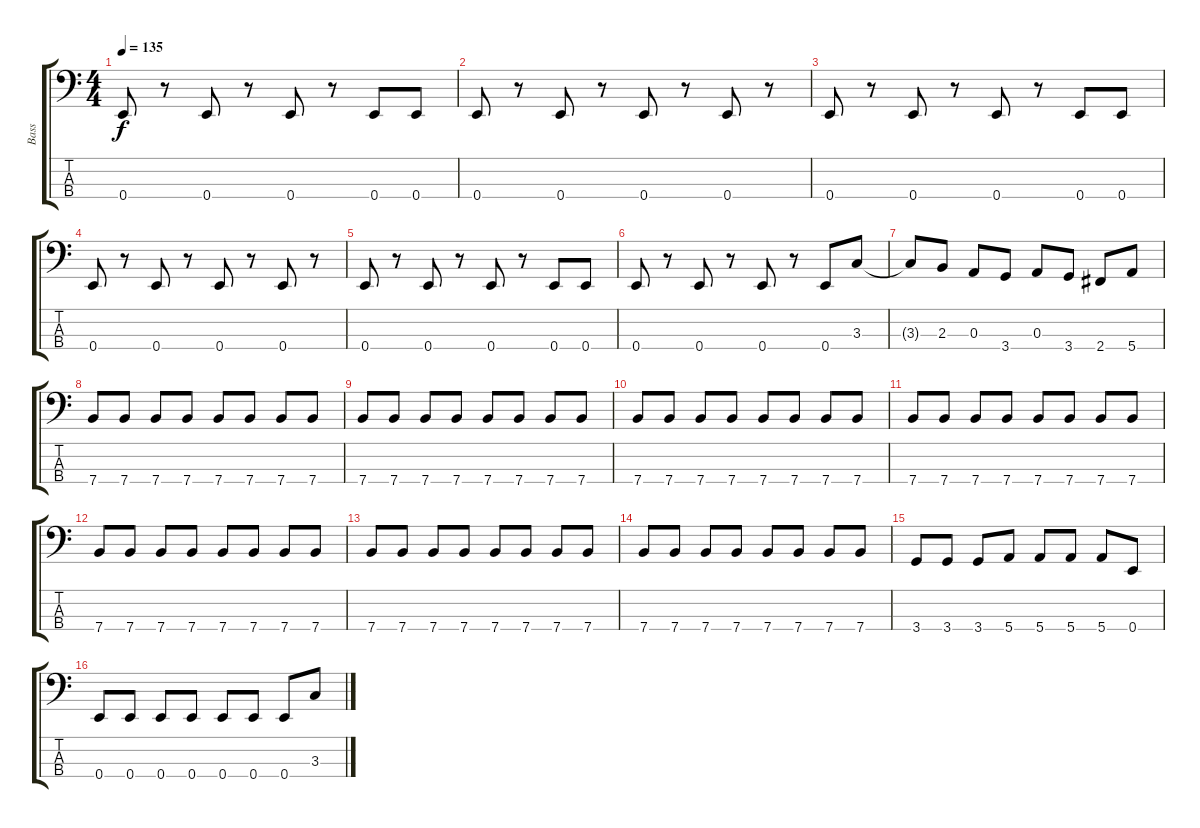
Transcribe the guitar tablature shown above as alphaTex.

\track ("Bass" "Bass") {instrument electricbasspick}
\staff {score tabs}
\tuning (G2 D2 A1 E1) {hide}
\ts (4 4)
\tempo 135
\clef f4
\ks c
0.4.8{dy f} r.8 0.4.8 r.8 0.4.8 r.8 0.4.8 0.4.8 |
0.4.8 r.8 0.4.8 r.8 0.4.8 r.8 0.4.8 r.8 |
0.4.8 r.8 0.4.8 r.8 0.4.8 r.8 0.4.8 0.4.8 |
0.4.8 r.8 0.4.8 r.8 0.4.8 r.8 0.4.8 r.8 |
0.4.8 r.8 0.4.8 r.8 0.4.8 r.8 0.4.8 0.4.8 |
0.4.8 r.8 0.4.8 r.8 0.4.8 r.8 0.4.8 3.3.8 |
3.3{t}.8 2.3.8 0.3.8 3.4.8 0.3.8 3.4.8 2.4.8 5.4.8 |
7.4.8 7.4.8 7.4.8 7.4.8 7.4.8 7.4.8 7.4.8 7.4.8 |
7.4.8 7.4.8 7.4.8 7.4.8 7.4.8 7.4.8 7.4.8 7.4.8 |
7.4.8 7.4.8 7.4.8 7.4.8 7.4.8 7.4.8 7.4.8 7.4.8 |
7.4.8 7.4.8 7.4.8 7.4.8 7.4.8 7.4.8 7.4.8 7.4.8 |
7.4.8 7.4.8 7.4.8 7.4.8 7.4.8 7.4.8 7.4.8 7.4.8 |
7.4.8 7.4.8 7.4.8 7.4.8 7.4.8 7.4.8 7.4.8 7.4.8 |
7.4.8 7.4.8 7.4.8 7.4.8 7.4.8 7.4.8 7.4.8 7.4.8 |
3.4.8 3.4.8 3.4.8 5.4.8 5.4.8 5.4.8 5.4.8 0.4.8 |
0.4.8 0.4.8 0.4.8 0.4.8 0.4.8 0.4.8 0.4.8 3.3.8
